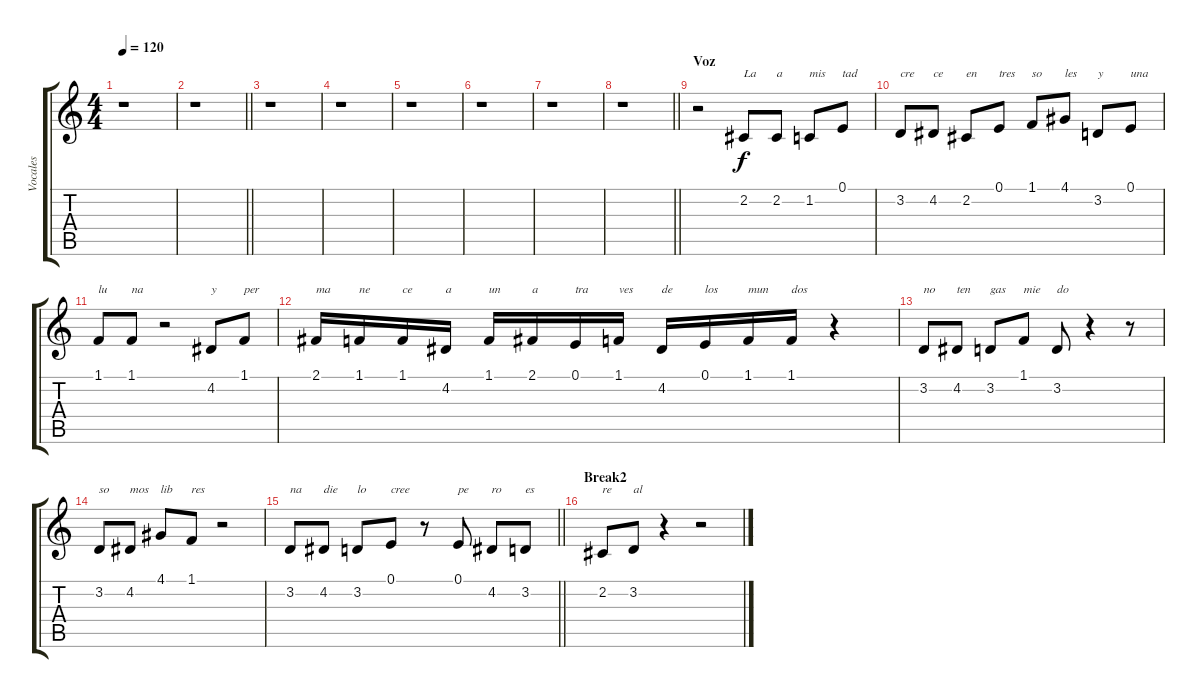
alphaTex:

\track ("Vocales" "Vocales") {instrument brightacousticpiano}
\staff {score tabs}
\tuning (E4 B3 G3 D3 A2 E2) {hide}
\ts (4 4)
\tempo 120
\clef g2
\ks c
r.1{dy f} |
\barLineRight lightlight
r.1 |
r.1 |
r.1 |
r.1 |
r.1 |
r.1 |
\barLineRight lightlight
r.1 |
\section ("" "Voz")
r.2 2.2.8{txt "La "} 2.2.8{txt "a"} 1.2.8{txt "mis"} 0.1.8{txt "tad"} |
3.2.8{txt "cre"} 4.2.8{txt "ce"} 2.2.8{txt "en"} 0.1.8{txt "tres"} 1.1.8{txt "so"} 4.1.8{txt "les"} 3.2.8{txt "y"} 0.1.8{txt "una"} |
1.1.8{txt "lu"} 1.1.8{txt "na"} r.2 4.2.8{txt "y"} 1.1.8{txt "per"} |
2.1.16{txt "ma"} 1.1.16{txt "ne"} 1.1.16{txt "ce"} 4.2.16{txt "a"} 1.1.16{txt "un"} 2.1.16{txt "a"} 0.1.16{txt "tra"} 1.1.16{txt "ves"} 4.2.16{txt "de"} 0.1.16{txt "los"} 1.1.16{txt "mun"} 1.1.16{txt "dos"} r.4 |
3.2.8{txt "no"} 4.2.8{txt "ten"} 3.2.8{txt "gas"} 1.1.8{txt "mie"} 3.2.8{txt "do"} r.4 r.8 |
3.2.8{txt "so"} 4.2.8{txt "mos"} 4.1.8{txt "lib"} 1.1.8{txt "res"} r.2 |
\barLineRight lightlight
3.2.8{txt "na"} 4.2.8{txt "die"} 3.2.8{txt "lo"} 0.1.8{txt "cree"} r.8 0.1.8{txt "pe"} 4.2.8{txt "ro"} 3.2.8{txt "es"} |
\section ("" "Break2")
2.2.8{txt "re"} 3.2.8{txt "al"} r.4 r.2
